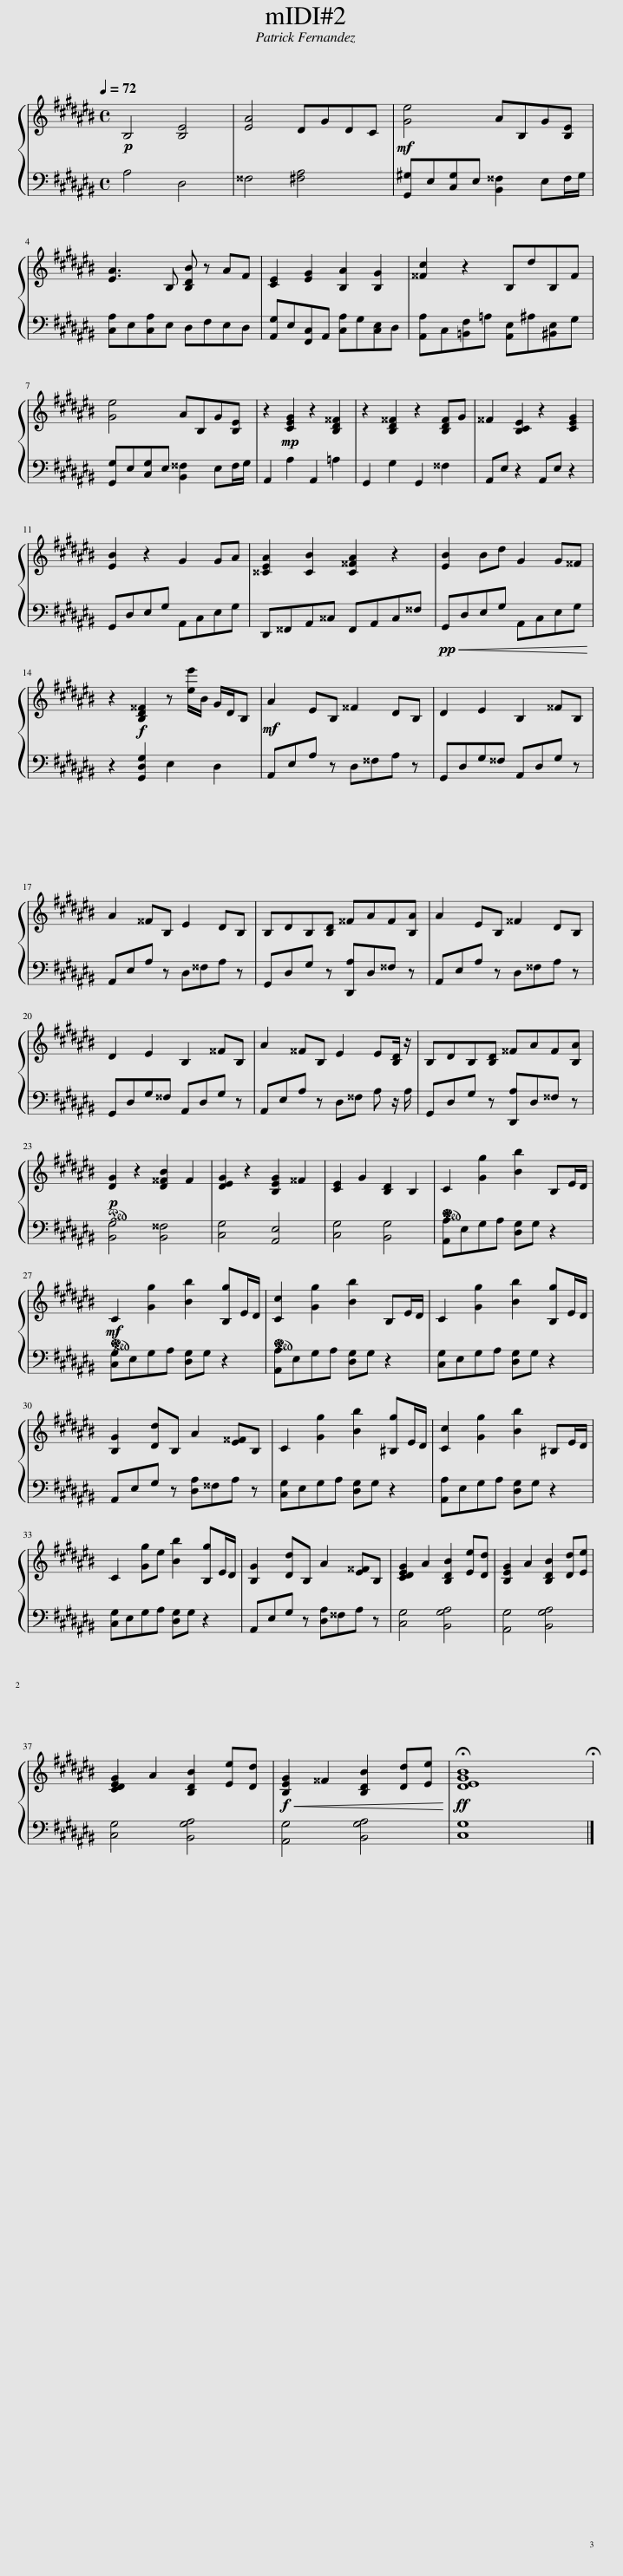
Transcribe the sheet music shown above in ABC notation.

X:1
%%score { 1 | 2 }
L:1/8
Q:1/4=72
M:4/4
I:linebreak $
K:C#
V:1 treble
V:2 bass
V:1
!p! B,4 [B,E]4 | [EA]4 DGDC |!mf! [Ge]4 AB,G[B,E] |$ [EA]3 B, [B,DB] z AF | [CE]2 [EG]2 [B,A]2 [B,G]2 | %5
 [^^Fc]2 z2 B,dB,F |$ [Ge]4 AB,G[B,E] | z2!mp! [CEG]2 z2 [B,D^^F]2 | z2 [B,D^^F]2 z2 [B,DF]G | ^^F2 [B,CE]2 z2 [CEG]2 |$ %10
 [EB]2 z2 G2 GA | [^^CEA]2 [CB]2 [C^^FA]2 z2 | [EB]2 Bd G2 G^^F |$ z2!f! [B,D^^F]2 z [ee']/B/ G/D/B, |!mf! A2 EB, ^^F2 DB, | %15
 D2 E2 B,2 ^^FB, |$ A2 ^^FB, E2 DB, | B,DB,[B,D] ^^FAF[B,A] | A2 EB, ^^F2 DB, |$ D2 E2 B,2 ^^FB, | %20
 A2 ^^FB, E2 E[B,D]/ z/ | B,DB,[B,D] ^^FAF[B,A] |$!p! [DG]2 z2 [D^^FB]2 F2 | [DEG]2 z2 [B,EG]2 ^^F2 | [CE]2 G2 [B,D]2 B,2 | %25
 C2 [Gg]2 [Bb]2 B,E/D/ |$!mf! C2 [Gg]2 [Bb]2 [B,g]E/D/ | [Cc]2 [Gg]2 [Bb]2 B,E/D/ | C2 [Gg]2 [Bb]2 [B,g]E/D/ |$ [B,G]2 [Dd]B, A2 [E^^F]B, | %30
 C2 [Gg]2 [Bb]2 [^B,g]E/D/ | [Cc]2 [Gg]2 [Bb]2 ^B,E/D/ |$ C2 [Gg]e [Bb]2 [B,g]E/D/ | [B,G]2 [Dd]B, A2 [E^^F]B, | [CDEG]2 A2 [B,DB]2 [Ee][Dd] | %35
 [B,EG]2 A2 [B,DB]2 [Dd][Ee] |$ [CDEG]2 A2 [B,DB]2 [Ee][Dd] |!f!!<(! [B,EG]2 ^^F2 [B,DB]2 [Dd][Ee]!<)! |!ff! !fermata![DEGB]8 | %39
V:2
 A,4 D,4 | ^^F,4 [^F,A,]4 | [G,,^G,]E,[C,G,]E, [B,,^^F,]2 E,F,/G,/ |$ [C,A,]E,[C,A,]E, D,F,E,D, | [A,,G,]E,[F,,C,]A,, [C,A,]G,[C,E,]D, | %5
 [A,,A,]C,[=B,,F,]=A, [A,,E,]^A,[^B,,E,]G, |$ [G,,G,]E,[C,G,]E, [B,,^^F,]2 E,F,/G,/ | A,,2 A,2 A,,2 =A,2 | G,,2 G,2 G,,2 ^^F,2 | A,,E, z2 A,,E, z2 |$ %10
 G,,D,E,G, A,,C,E,G, | D,,^^F,,A,,^^C, F,,A,,C,^^F, |!pp!!<(! G,,D,E,G, A,,C,E,G,!<)! |$ z2 [G,,D,G,]2 E,2 D,2 | A,,E,A, z D,^^F,A, z | %15
 G,,D,G,^^F, A,,D,G, z |$ A,,E,A, z D,^^F,A, z | G,,D,G, z [D,,A,]D,^^F, z | A,,E,A, z D,^^F,A, z |$ G,,D,G,^^F, A,,D,G, z | %20
 A,,E,A, z D,^^F, A, z/ A,/ | G,,D,G, z [D,,A,]D,^^F, z |$!ped! [B,,G,]4 [B,,^^F,]4 | [C,G,]4 [A,,E,]4 | [C,G,]4 [B,,G,]4 | %25
!ped-up!!ped!!ped-up! [A,,A,]E,G,A, [D,G,]G, z2 |$!ped!!ped-up! [C,G,]E,G,A, [D,G,]G, z2 |!ped!!ped-up! [A,,A,]E,G,A, [D,G,]G, z2 | [C,G,]E,G,A, [D,G,]G, z2 |$ A,,E,G, z [D,A,]^^F,A, z | %30
 [C,G,]E,G,A, [D,G,]G, z2 | [A,,A,]E,G,A, [D,G,]G, z2 |$ [C,G,]E,G,A, [D,G,]G, z2 | A,,E,G, z [D,A,]^^F,A, z | [C,G,]4 [B,,G,A,]4 | %35
 [A,,G,]4 [B,,G,A,]4 |$ [C,G,]4 [B,,G,A,]4 | [A,,G,]4 [B,,G,A,]4 | [C,G,]8 | %39
